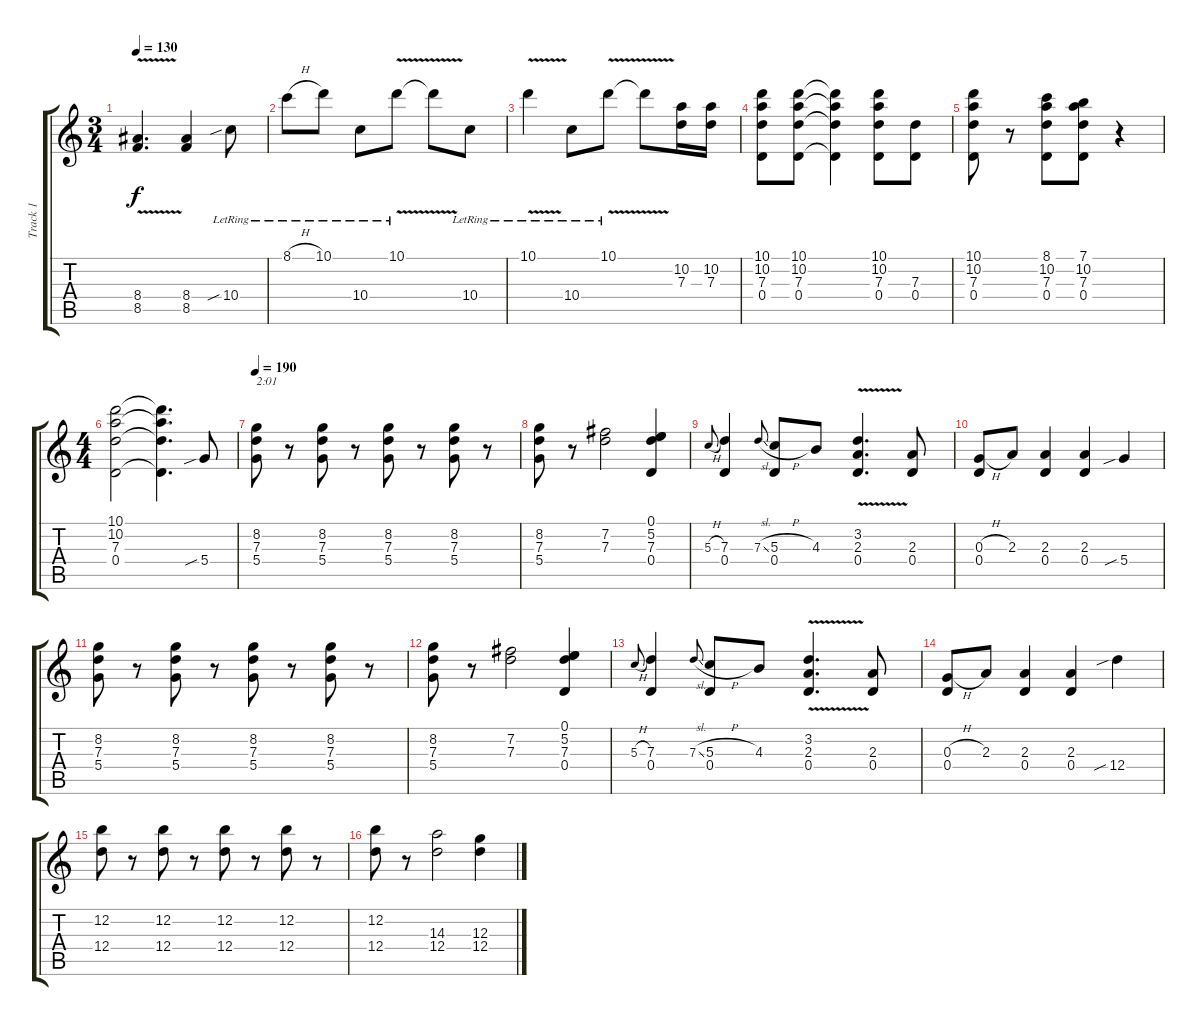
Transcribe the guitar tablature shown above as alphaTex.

\track ("Track 1" "Track 1") {instrument overdrivenguitar}
\staff {score tabs}
\tuning (E4 B3 G3 D3 A2 E2) {hide}
\ts (3 4)
\tempo 130
\clef g2
\ks c
(8.4{v} 8.5{v}).4{d dy f} (8.4 8.5).4 10.4{sib lr}.8 |
8.1{h lr}.8 10.1{lr}.8 10.4{lr}.8 10.1{v lr}.8 10.1{t}.8 10.4{lr}.8 |
10.1{v lr}.4 10.4{lr}.8 10.1{v lr}.8 10.1{t}.8 (10.2 7.3).16 (10.2 7.3).16 |
(10.1 10.2 7.3 0.4).8 (10.1 10.2 7.3 0.4).8 (10.1{t} 10.2{t} 7.3{t} 0.4{t}).4 (10.1 10.2 7.3 0.4).8 (7.3 0.4).8 |
(10.1 10.2 7.3 0.4).8 r.8 (8.1 10.2 7.3 0.4).8 (7.1 10.2 7.3 0.4).8 r.4 |
\ts (4 4)
(10.1 10.2 7.3 0.4).2 (10.1{t} 10.2{t} 7.3{t} 0.4{t}).4{d} 5.4{sib}.8 |
\tempo 190
(8.2 7.3 5.4).8{txt "2:01"} r.8 (8.2 7.3 5.4).8 r.8 (8.2 7.3 5.4).8 r.8 (8.2 7.3 5.4).8 r.8 |
(8.2 7.3 5.4).8 r.8 (7.2 7.3).2 (0.1 5.2 7.3 0.4).4 |
5.3{h}.8{gr onbeat} (7.3 0.4).4 7.3{sl}.8{gr onbeat} (5.3{h} 0.4).8 4.3.8 (3.2{v} 2.3{v} 0.4).4{d} (2.3 0.4).8 |
(0.3{h} 0.4).8 2.3.8 (2.3 0.4).4 (2.3 0.4).4 5.4{sib}.4 |
(8.2 7.3 5.4).8 r.8 (8.2 7.3 5.4).8 r.8 (8.2 7.3 5.4).8 r.8 (8.2 7.3 5.4).8 r.8 |
(8.2 7.3 5.4).8 r.8 (7.2 7.3).2 (0.1 5.2 7.3 0.4).4 |
5.3{h}.8{gr onbeat} (7.3 0.4).4 7.3{sl}.8{gr onbeat} (5.3{h} 0.4).8 4.3.8 (3.2{v} 2.3{v} 0.4).4{d} (2.3 0.4).8 |
(0.3{h} 0.4).8 2.3.8 (2.3 0.4).4 (2.3 0.4).4 12.4{sib}.4 |
(12.2 12.4).8 r.8 (12.2 12.4).8 r.8 (12.2 12.4).8 r.8 (12.2 12.4).8 r.8 |
(12.2 12.4).8 r.8 (14.3 12.4).2 (12.3 12.4).4
